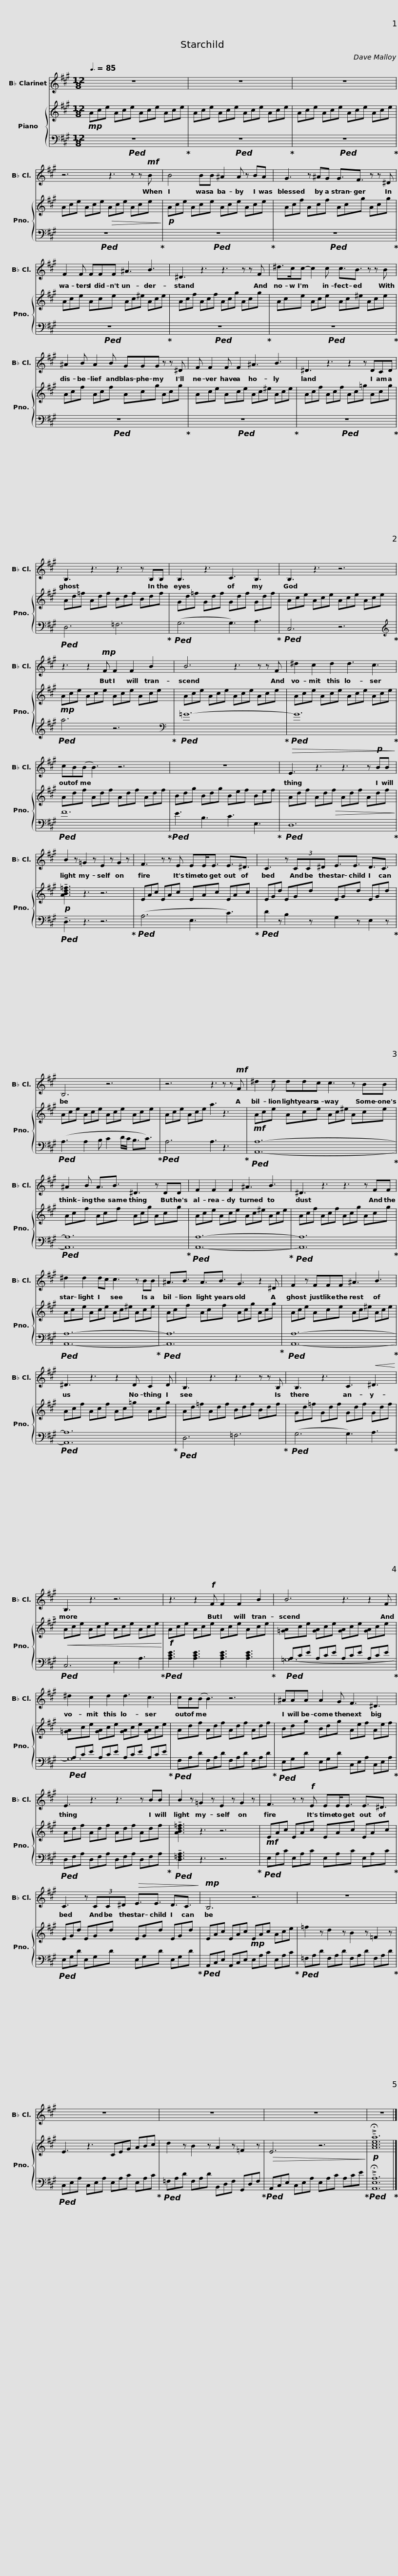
X:1
%%score 1 { 2 | ( 3 4 ) }
L:1/8
Q:3/8=85
M:12/8
I:linebreak $
K:A
V:1 treble transpose=-2
V:2 treble
V:3 bass
V:4 bass
V:1
[K:A] z12 | z12 | z12 |$ z6 z3 z z!mf! B | B4 BB ^A2 A z BA |$ %5
 G3 z ^AG G3/2F3/2 z z ^D | F2 F FFF ^A3 B3 |$ ^D3 z3 z3 z z F | ^d>cc- c2 c c3/2B3/2 z z B |$ ^A2 B A2 B GGG z z ^D | %10
 F F2 F F2 ^A3 B3 |$ ^D3 z3 z2 z DCD | B,3 z3 z3 z B,B, | B,3 z3 C3 B,3 |$ B,3 z3 z6 | %15
 z3 z2!mp! F F2 F2 B2 | B6 z3 z z F |$ ^d2 c2 d2 d3 c3 | cB(B B3) z6 | z12 |$ %20
!>(! E3 z3 z3 z!p! BB!>)! | B2 z =G2 z E2 z G2 z | F3 z z E EE<E E3/2^D3/2 |$ C3 z (3CC^D E3/2E3/2 D3/2C3/2 | B,6 z6 |$ %25
 z6 z3 z z!mf! F | ^d2 d ddc c3 z BB |$ ^A2 B A3/2B3/2 ^D3 z DD | F2 F2 F2 ^A3 B3 |$ ^D3 z3 z3 z FF | %30
 ^d2 d2 dc c3 z BB |$ ^A3/2B3/2 A3/2B3/2 G3 z2 ^D | F2 z FFF ^A3 B3 |$ ^D3 z3 z2 D C2 D | B,3 z3 z3 z z B, |$ %35
 B,3 z3 C3!<(! ^D3!<)! | B,3 z3 z6 | z3 z2!f! F F2 F2 B2 |$ B6 z3 z2 F | ^d2 c2 d2 d3 c3 |$ %40
 cB(B B3) z6 | ^AAA A2 G F3 ^D3 |$ E3 z3 z3 z BB | B2 z =G2 z E2 z G2 z | F3 z z!f! E EE<E E3/2^D3/2 |$ %45
 C3 z (3CC^D!>(! E3/2E3/2 D3/2C3/2!>)! |!mp! B,6 z6 |$ z12 | z12 | z12 |$ %50
 z12 | z12 |] %52
V:2
!mp! Ace Ace Ace Ace | Ace Ace Ace Ace | Ace Ace Ace Ace |$ Ace Ace!>(! Ace Ace!>)! |!p! Ace Ace Ace Ace |$ %5
 Acf Acf Acg Acg | Ace Ace Ac^e Ace |$ Acf Acf Acg Acg | Ace Ace Ac^e Ace |$ Acf Acf Acg Acg | %10
 Ace Ace Ac^e Ace |$ Acf Acf Ac=g Acg | Ad=f Adf Bdf Bdf | Gd=f Gdf Gdf Gdf |$ Ace Ace Ace Ace | %15
!mp! Ace Ace Ace Ace | Ace Ace Ace Ace |$ Ace Ace Ace Ace | Adf Adf Adf Adf | Bdg Bdg Bef Bef |$ %20
 Adf Ad!>(!f Adf Adf!>)! |!p! !tenuto![ABd=f]3 z3 z6 | EAc EAc EAc EAc |$ EGd EGd EGd EGd | Ace Ace Ace Ace |$ %25
 Ace Ace a3 z3 |!mf! Ace Ace Ac^e Ace |$ Acf Acf Acg Acg | Ace Ace Ac^e Ace |$ Acf Acf Acg Acg | %30
 Ace Ace Ac^e Ace |$ Acf Acf Acg Acg | Ace Ace Ac^e Ace |$ Acf Acf Ac=g Acg | Ad=f Adf Bdf Bdf |$ %35
 Gd=f Gdf Gdf Gdf |!<(! Ace Ace Ace Ace!<)! |!f! Ace Ace Ace Ace |$ [=GA]ce [GA]ce [GA]ce [GA]ce | [=GA]ce [GA]ce [GA]ce [GA]ce |$ %40
 Adf Adf Adf Adf | Bdg Bdg Aef Aef |$ Adf Adf Adf Adf | !tenuto![ABd=f]3 z3 z6 |!mf! EAc EAc EAc EAc |$ %45
 EGd EGd EGd EGd | EAc EAc!mp! EAc Ace |$ =f2 z d2 z B2 z =F2 z | E3 z3 CEG ABc | d2 z B2 z A2 z =F2 z |$ %50
!>(! E6 z6!>)! |!p! !>!!tenuto!!fermata![Acea]12 |] %52
V:3
!ped! z12!ped-up! |!ped! z12!ped-up! |!ped! z12!ped-up! |$!ped! z12!ped-up! |!ped! z12!ped-up! |$ %5
!ped! z12!ped-up! |!ped! z12!ped-up! |$!ped! z12!ped-up! |!ped! z12!ped-up! |$!ped! z12!ped-up! | %10
!ped! z12!ped-up! |$!ped! z12!ped-up! |!ped! D,6 =F,6!ped-up! |!ped! (G,6 G,3) A,3!ped-up! |$!ped! C,6 z6!ped-up! | %15
[K:treble]!ped! a6 z6!ped-up! |[K:bass]!ped! =G12-!ped-up! |$!ped! G12!ped-up! |!ped! F12!ped-up! |!ped! E3 B,3 C3 E,3!ped-up! |$ %20
!ped! D,12!ped-up! |!ped! !tenuto!D,3 z3 z6!ped-up! |!ped! (A,6 E,3 C3)!ped-up! |$!ped! D2 z B,2 z G,2 z E,2 z!ped-up! |!ped! (A,3 A,2 B, C2 D/C/ B,3/2C3/2)!ped-up! |$ %25
!ped! A,6 A,3 z3!ped-up! |!ped! [A,,A,]12-!ped-up! |$!ped! [A,,A,]12!ped-up! |!ped! [A,,A,]12-!ped-up! |$!ped! [A,,A,]12!ped-up! | %30
!ped! [A,,A,]12-!ped-up! |$!ped! [A,,A,]12!ped-up! |!ped! [A,,A,]12-!ped-up! |$!ped! [A,,A,]12!ped-up! |!ped! D,6 =F,6!ped-up! |$ %35
!ped! (G,6 G,3) A,3!ped-up! |!ped! C,6 E,3 A,3!ped-up! |!ped! [A,CE]3 [A,CE]3 [A,CE]3 [A,CE]3!ped-up! |$!ped! A,CE A,CE A,CE A,CE!ped-up! |!ped! A,CE A,CE A,CE A,CE!ped-up! |$ %40
!ped! F,A,D F,A,D F,A,D F,A,D!ped-up! |!ped! E,G,D E,G,D C,E,A, C,E,A,!ped-up! |$!ped! D,F,A, D,F,A, D,F,A, D,F,A,!ped-up! |!ped! !tenuto![D,=F,A,]3 z3 z6!ped-up! |!ped! E,A,C E,A,C E,A,C E,A,C!ped-up! |$ %45
!ped! E,G,D E,G,D E,G,D E,G,D!ped-up! |!ped! A,,C,E, A,,C,E, E,A,C E,A,C!ped-up! |$!ped! =F,A,D F,A,D F,A,D F,A,D!ped-up! |!ped! C,E,A, C,E,A, E,A,C E,A,C!ped-up! |!ped! =F,A,D F,A,D B,,D,F, G,,D,F,!ped-up! |$ %50
!ped! A,,C,E, C,E,A, E,A,C A,CE!ped-up! |!ped! !>!!tenuto!!fermata![A,,E,A,]12!ped-up! |] %52
V:4
 x12 | x12 | x12 |$ x12 | x12 |$ %5
 x12 | x12 |$ x12 | x12 |$ x12 | %10
 x12 |$ x12 | x12 | x12 |$ x12 | %15
[K:treble] x12 |[K:bass] x12 |$ x12 | x12 | x12 |$ %20
 x12 | x12 | x12 |$ x12 | x12 |$ %25
 x12 | x12 |$ x12 | x12 |$ x12 | %30
 x12 |$ x12 | x12 |$ x12 | x12 |$ %35
 x12 | x12 | x12 |$ =G,12- | G,12 |$ %40
 x12 | x12 |$ x12 | x12 | x12 |$ %45
 x12 | x12 |$ x12 | x12 | x12 |$ %50
 x12 | x12 |] %52
